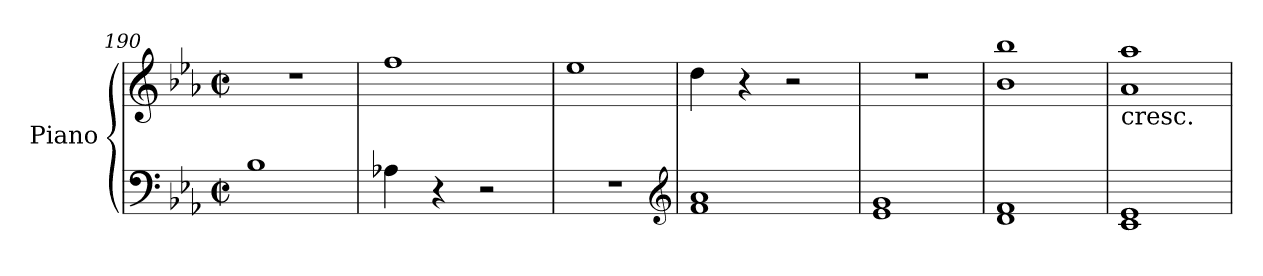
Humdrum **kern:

**kern	**kern
*part1	*part1
*staff2	*staff1
*I"Piano	*
*I'Pno	*
*clefF4	*clefG2
*k[b-e-a-]	*k[b-e-a-]
*E-:	*E-:
*M2/2	*M2/2
*met(c|)	*met(c|)
=190	=190
1B-	1r
=191	=191
4A-X\	1ff
4r	.
2r	.
=192	=192
1r	1ee-
*clefG2	*
=193	=193
1f 1a-	4dd\
.	4r
.	2r
!!LO:PB:g=z
=194	=194
1e- 1g	1r
!!LO:PB:g=z
=195	=195
1d 1f	1b- 1bb-
=196	=196
!	!LO:TX:b:t=cresc.
1c 1e-	1a- 1aa-
=	=
*-	*-
